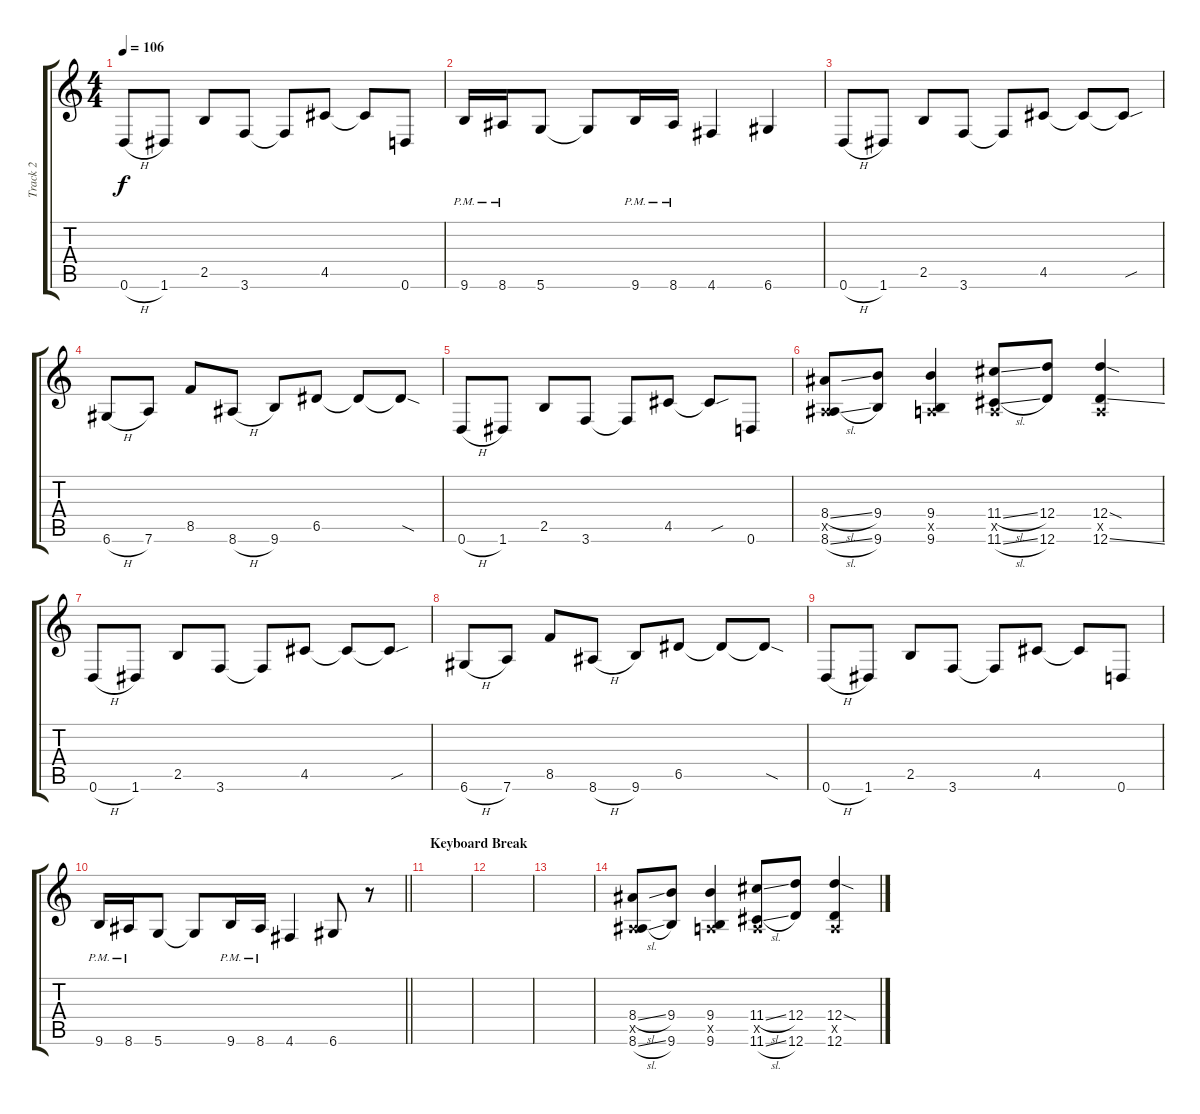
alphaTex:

\track ("Track 2" "Track 2") {instrument distortionguitar}
\staff {score tabs}
\tuning (E4 A3 F3 D3 A2 D2) {hide}
\ts (4 4)
\tempo 106
\clef g2
\ks c
0.6{h}.8{dy f} 1.6.8 2.5.8 3.6.8 3.6{t}.8 4.5.8 4.5{t}.8 0.6.8 |
9.6{pm}.16 8.6{pm}.16 5.6.8 5.6{t}.8 9.6{pm}.16 8.6{pm}.16 4.6.4 6.6.4 |
0.6{h}.8 1.6.8 2.5.8 3.6.8 3.6{t}.8 4.5.8 4.5{t}.8 4.5{sou t}.8 |
6.6{h}.8 7.6.8 8.5.8 8.6{h}.8 9.6.8 6.5.8 6.5{t}.8 6.5{sod t}.8 |
0.6{h}.8 1.6.8 2.5.8 3.6.8 3.6{t}.8 4.5.8 4.5{sou t}.8 0.6.8 |
(8.4{sl} 0.5{x} 8.6{sl}).8 (9.4 9.6).8 (9.4 0.5{x} 9.6).4 (11.4{sl} 0.5{x} 11.6{sl}).8 (12.4 12.6).8 (12.4{sod} 0.5{x} 12.6{ss}).4 |
0.6{h}.8 1.6.8 2.5.8 3.6.8 3.6{t}.8 4.5.8 4.5{t}.8 4.5{sou t}.8 |
6.6{h}.8 7.6.8 8.5.8 8.6{h}.8 9.6.8 6.5.8 6.5{t}.8 6.5{sod t}.8 |
0.6{h}.8 1.6.8 2.5.8 3.6.8 3.6{t}.8 4.5.8 4.5{t}.8 0.6.8 |
\barLineRight lightlight
9.6{pm}.16 8.6{pm}.16 5.6.8 5.6{t}.8 9.6{pm}.16 8.6{pm}.16 4.6.4 6.6.8 r.8 |
\section ("" "Keyboard Break")
|
|
|
(8.4{sl} 0.5{x} 8.6{sl}).8 (9.4 9.6).8 (9.4 0.5{x} 9.6).4 (11.4{sl} 0.5{x} 11.6{sl}).8 (12.4 12.6).8 (12.4{sod} 0.5{x} 12.6).4
